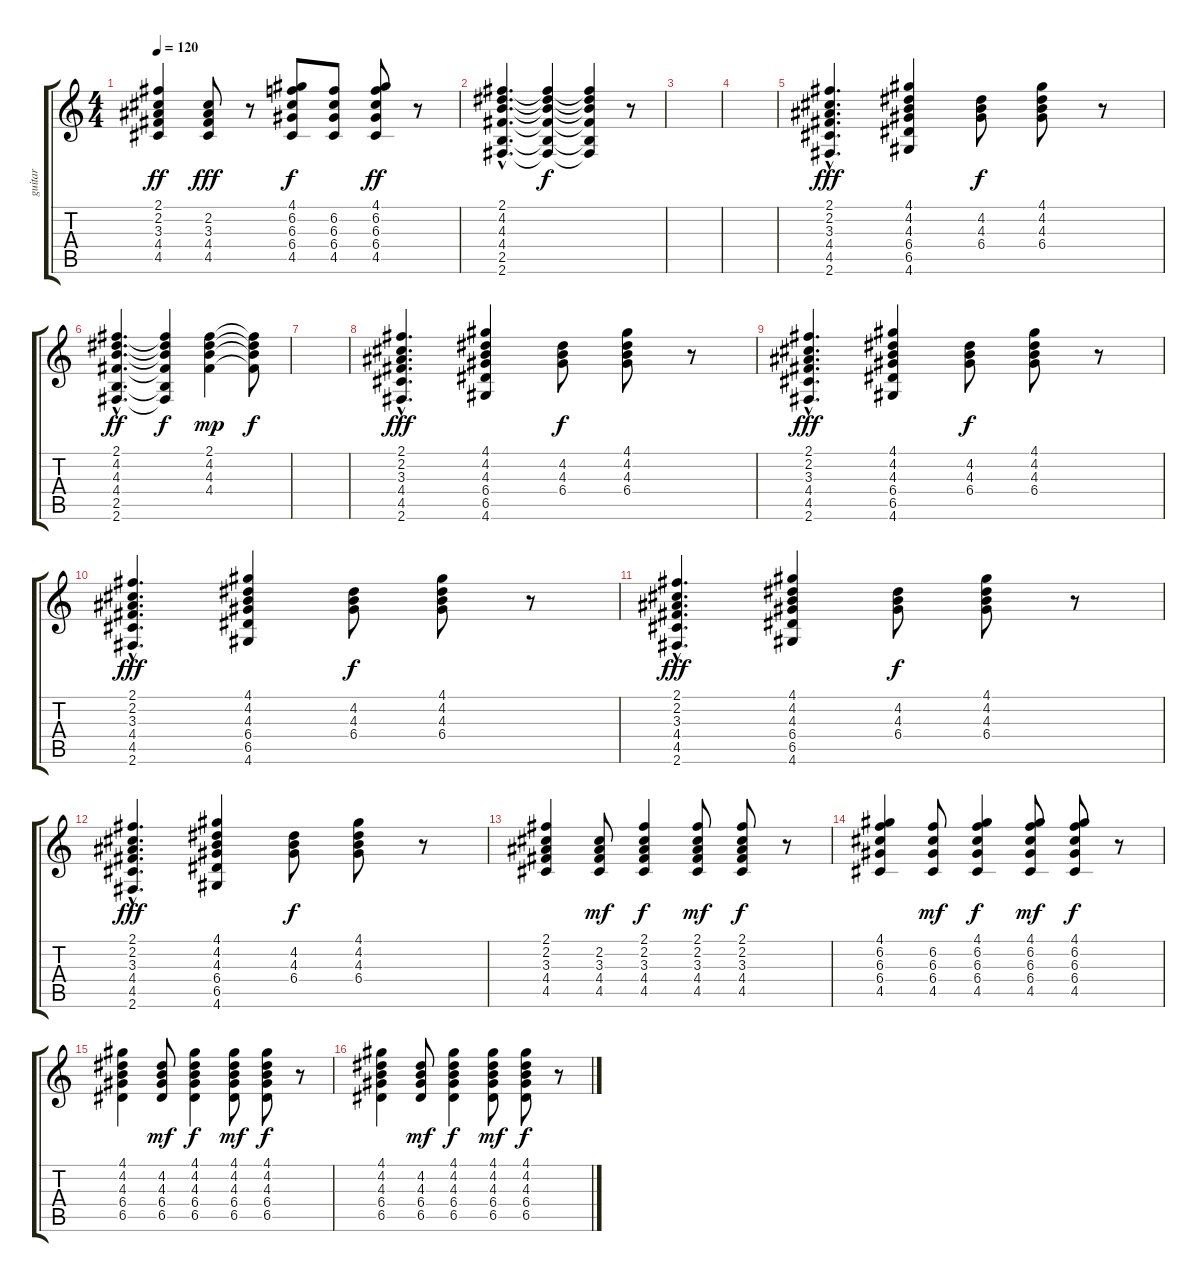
\track ("guitar" "guitar") {instrument acousticguitarsteel}
\staff {score tabs}
\tuning (E4 B3 G3 D3 A2 E2) {hide}
\ts (4 4)
\tempo 120
\clef g2
\ks c
(2.1 2.2 3.3 4.4 4.5).4{dy ff} (2.2 3.3 4.4 4.5).8{dy fff} r.8 (4.1 6.2 6.3 6.4 4.5).8{dy f} (6.2 6.3 6.4 4.5).8 (4.1 6.2 6.3 6.4 4.5).8{dy ff} r.8 |
(2.1{hac} 4.2{hac} 4.3{hac} 4.4{hac} 2.5{hac} 2.6{hac}).4{d} (2.1{t} 4.2{t} 4.3{t} 4.4{t} 2.5{t} 2.6{t}).4{dy f} (2.1{t} 4.2{t} 4.3{t} 4.4{t} 2.5{t} 2.6{t}).4 r.8 |
|
|
(2.1{hac} 2.2{hac} 3.3{hac} 4.4{hac} 4.5{hac} 2.6{hac}).4{d dy fff} (4.1 4.2 4.3 6.4 6.5 4.6).4 (4.2 4.3 6.4).8{dy f} (4.1 4.2 4.3 6.4).8 r.8 |
(2.1{hac} 4.2{hac} 4.3{hac} 4.4{hac} 2.5{hac} 2.6{hac}).4{d dy ff} (2.1{t} 4.2{t} 4.3{t} 4.4{t} 2.5{t} 2.6{t}).4{dy f} (2.1 4.2 4.3 4.4).4{dy mp} (2.1{t} 4.2{t} 4.3{t} 4.4{t}).8{dy f} |
|
(2.1{hac} 2.2{hac} 3.3{hac} 4.4{hac} 4.5{hac} 2.6{hac}).4{d dy fff} (4.1 4.2 4.3 6.4 6.5 4.6).4 (4.2 4.3 6.4).8{dy f} (4.1 4.2 4.3 6.4).8 r.8 |
(2.1{hac} 2.2{hac} 3.3{hac} 4.4{hac} 4.5{hac} 2.6{hac}).4{d dy fff} (4.1 4.2 4.3 6.4 6.5 4.6).4 (4.2 4.3 6.4).8{dy f} (4.1 4.2 4.3 6.4).8 r.8 |
(2.1{hac} 2.2{hac} 3.3{hac} 4.4{hac} 4.5{hac} 2.6{hac}).4{d dy fff} (4.1 4.2 4.3 6.4 6.5 4.6).4 (4.2 4.3 6.4).8{dy f} (4.1 4.2 4.3 6.4).8 r.8 |
(2.1{hac} 2.2{hac} 3.3{hac} 4.4{hac} 4.5{hac} 2.6{hac}).4{d dy fff} (4.1 4.2 4.3 6.4 6.5 4.6).4 (4.2 4.3 6.4).8{dy f} (4.1 4.2 4.3 6.4).8 r.8 |
(2.1{hac} 2.2{hac} 3.3{hac} 4.4{hac} 4.5{hac} 2.6{hac}).4{d dy fff} (4.1 4.2 4.3 6.4 6.5 4.6).4 (4.2 4.3 6.4).8{dy f} (4.1 4.2 4.3 6.4).8 r.8 |
(2.1 2.2 3.3 4.4 4.5).4 (2.2 3.3 4.4 4.5).8{dy mf} (2.1 2.2 3.3 4.4 4.5).4{dy f} (2.1 2.2 3.3 4.4 4.5).8{dy mf} (2.1 2.2 3.3 4.4 4.5).8{dy f} r.8 |
(4.1 6.2 6.3 6.4 4.5).4 (6.2 6.3 6.4 4.5).8{dy mf} (4.1 6.2 6.3 6.4 4.5).4{dy f} (4.1 6.2 6.3 6.4 4.5).8{dy mf} (4.1 6.2 6.3 6.4 4.5).8{dy f} r.8 |
(4.1 4.2 4.3 6.4 6.5).4 (4.2 4.3 6.4 6.5).8{dy mf} (4.1 4.2 4.3 6.4 6.5).4{dy f} (4.1 4.2 4.3 6.4 6.5).8{dy mf} (4.1 4.2 4.3 6.4 6.5).8{dy f} r.8 |
(4.1 4.2 4.3 6.4 6.5).4 (4.2 4.3 6.4 6.5).8{dy mf} (4.1 4.2 4.3 6.4 6.5).4{dy f} (4.1 4.2 4.3 6.4 6.5).8{dy mf} (4.1 4.2 4.3 6.4 6.5).8{dy f} r.8
